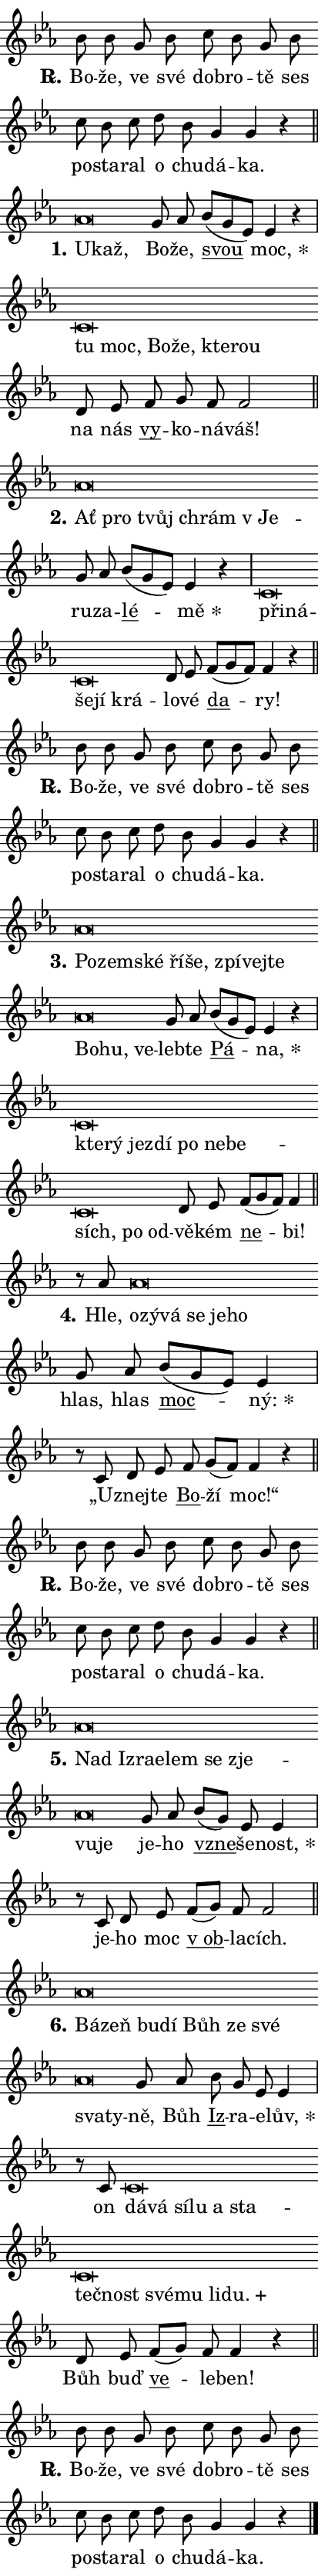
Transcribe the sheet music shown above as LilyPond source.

\version "2.22.1"
\header { tagline = "" }
\paper {
  indent = 0\cm
  top-margin = 0\cm
  right-margin = 0\cm
  bottom-margin = 0\cm
  left-margin = 0\cm
  paper-width = 7\cm
  page-breaking = #ly:one-page-breaking
  system-system-spacing.basic-distance = #11
  score-system-spacing.basic-distance = #11.3
  ragged-last = ##f
}


%% Author: Thomas Morley
%% https://lists.gnu.org/archive/html/lilypond-user/2020-05/msg00002.html
#(define (line-position grob)
"Returns position of @var[grob} in current system:
   @code{'start}, if at first time-step
   @code{'end}, if at last time-step
   @code{'middle} otherwise
"
  (let* ((col (ly:item-get-column grob))
         (ln (ly:grob-object col 'left-neighbor))
         (rn (ly:grob-object col 'right-neighbor))
         (col-to-check-left (if (ly:grob? ln) ln col))
         (col-to-check-right (if (ly:grob? rn) rn col))
         (break-dir-left
           (and
             (ly:grob-property col-to-check-left 'non-musical #f)
             (ly:item-break-dir col-to-check-left)))
         (break-dir-right
           (and
             (ly:grob-property col-to-check-right 'non-musical #f)
             (ly:item-break-dir col-to-check-right))))
        (cond ((eqv? 1 break-dir-left) 'start)
              ((eqv? -1 break-dir-right) 'end)
              (else 'middle))))

#(define (tranparent-at-line-position vctor)
  (lambda (grob)
  "Relying on @code{line-position} select the relevant enry from @var{vctor}.
Used to determine transparency,"
    (case (line-position grob)
      ((end) (not (vector-ref vctor 0)))
      ((middle) (not (vector-ref vctor 1)))
      ((start) (not (vector-ref vctor 2))))))

noteHeadBreakVisibility =
#(define-music-function (break-visibility)(vector?)
"Makes @code{NoteHead}s transparent relying on @var{break-visibility}"
#{
  \override NoteHead.transparent =
    #(tranparent-at-line-position break-visibility)
#})

#(define delete-ledgers-for-transparent-note-heads
  (lambda (grob)
    "Reads whether a @code{NoteHead} is transparent.
If so this @code{NoteHead} is removed from @code{'note-heads} from
@var{grob}, which is supposed to be @code{LedgerLineSpanner}.
As a result ledgers are not printed for this @code{NoteHead}"
    (let* ((nhds-array (ly:grob-object grob 'note-heads))
           (nhds-list
             (if (ly:grob-array? nhds-array)
                 (ly:grob-array->list nhds-array)
                 '()))
           ;; Relies on the transparent-property being done before
           ;; Staff.LedgerLineSpanner.after-line-breaking is executed.
           ;; This is fragile ...
           (to-keep
             (remove
               (lambda (nhd)
                 (ly:grob-property nhd 'transparent #f))
               nhds-list)))
      ;; TODO find a better method to iterate over grob-arrays, similiar
      ;; to filter/remove etc for lists
      ;; For now rebuilt from scratch
      (set! (ly:grob-object grob 'note-heads)  '())
      (for-each
        (lambda (nhd)
          (ly:pointer-group-interface::add-grob grob 'note-heads nhd))
        to-keep))))

hideNotes = {
  \noteHeadBreakVisibility #begin-of-line-visible
}
unHideNotes = {
  \noteHeadBreakVisibility #all-visible
}

% work-around for resetting accidentals
% https://lilypond.org/doc/v2.23/Documentation/notation/displaying-rhythms#unmetered-music
cadenzaMeasure = {
  \cadenzaOff
  \partial 1024 s1024
  \cadenzaOn
}

#(define-markup-command (accent layout props text) (markup?)
  "Underline accented syllable"
  (interpret-markup layout props
    #{\markup \override #'(offset . 4.3) \underline { #text }#}))

responsum = \markup \concat {
  "R" \hspace #-1.05 \path #0.1 #'((moveto 0 0.07) (lineto 0.9 0.8)) \hspace #0.05 "."
}

\layout {
    \context {
        \Staff
        \remove "Time_signature_engraver"
        \override LedgerLineSpanner.after-line-breaking = #delete-ledgers-for-transparent-note-heads
    }
    \context {
        \Voice {
            \override NoteHead.output-attributes = #'((class . "notehead"))
            \override Hairpin.height = #0.55
        }
    }
    \context {
        \Lyrics {
            \override StanzaNumber.output-attributes = #'((class . "stanzanumber"))
            \override LyricSpace.minimum-distance = #0.9
            \override LyricText.font-name = #"TeX Gyre Schola"
            \override LyricText.font-size = 1
            \override StanzaNumber.font-name = #"TeX Gyre Schola Bold"
            \override StanzaNumber.font-size = 1
        }
    }
}

% magnetic-lyrics.ily
%
%   written by
%     Jean Abou Samra <jean@abou-samra.fr>
%     Werner Lemberg <wl@gnu.org>
%
%   adapted by
%     Jiri Hon <jiri.hon@gmail.com>
%
% Version 2022-Apr-15

% https://www.mail-archive.com/lilypond-user@gnu.org/msg149350.html

#(define (Left_hyphen_pointer_engraver context)
   "Collect syllable-hyphen-syllable occurrences in lyrics and store
them in properties.  This engraver only looks to the left.  For
example, if the lyrics input is @code{foo -- bar}, it does the
following.

@itemize @bullet
@item
Set the @code{text} property of the @code{LyricHyphen} grob between
@q{foo} and @q{bar} to @code{foo}.

@item
Set the @code{left-hyphen} property of the @code{LyricText} grob with
text @q{foo} to the @code{LyricHyphen} grob between @q{foo} and
@q{bar}.
@end itemize

Use this auxiliary engraver in combination with the
@code{lyric-@/text::@/apply-@/magnetic-@/offset!} hook."
   (let ((hyphen #f)
         (text #f))
     (make-engraver
      (acknowledgers
       ((lyric-syllable-interface engraver grob source-engraver)
        (set! text grob)))
      (end-acknowledgers
       ((lyric-hyphen-interface engraver grob source-engraver)
        ;(when (not (grob::has-interface grob 'lyric-space-interface))
          (set! hyphen grob)));)
      ((stop-translation-timestep engraver)
       (when (and text hyphen)
         (ly:grob-set-object! text 'left-hyphen hyphen))
       (set! text #f)
       (set! hyphen #f)))))

#(define (lyric-text::apply-magnetic-offset! grob)
   "If the space between two syllables is less than the value in
property @code{LyricText@/.details@/.squash-threshold}, move the right
syllable to the left so that it gets concatenated with the left
syllable.

Use this function as a hook for
@code{LyricText@/.after-@/line-@/breaking} if the
@code{Left_@/hyphen_@/pointer_@/engraver} is active."
   (let ((hyphen (ly:grob-object grob 'left-hyphen #f)))
     (when hyphen
       (let ((left-text (ly:spanner-bound hyphen LEFT)))
         (when (grob::has-interface left-text 'lyric-syllable-interface)
           (let* ((common (ly:grob-common-refpoint grob left-text X))
                  (this-x-ext (ly:grob-extent grob common X))
                  (left-x-ext
                   (begin
                     ;; Trigger magnetism for left-text.
                     (ly:grob-property left-text 'after-line-breaking)
                     (ly:grob-extent left-text common X)))
                  ;; `delta` is the gap width between two syllables.
                  (delta (- (interval-start this-x-ext)
                            (interval-end left-x-ext)))
                  (details (ly:grob-property grob 'details))
                  (threshold (assoc-get 'squash-threshold details 0.2)))
             (when (< delta threshold)
               (let* (;; We have to manipulate the input text so that
                      ;; ligatures crossing syllable boundaries are not
                      ;; disabled.  For languages based on the Latin
                      ;; script this is essentially a beautification.
                      ;; However, for non-Western scripts it can be a
                      ;; necessity.
                      (lt (ly:grob-property left-text 'text))
                      (rt (ly:grob-property grob 'text))
                      (is-space (grob::has-interface hyphen 'lyric-space-interface))
                      (space (if is-space " " ""))
                      (space-markup (grob-interpret-markup grob " "))
                      (space-size (interval-length (ly:stencil-extent space-markup X)))
                      (extra-delta (if is-space space-size 0))
                      ;; Append new syllable.
                      (ltrt-space (if (and (string? lt) (string? rt))
                                (string-append lt space rt)
                                (make-concat-markup (list lt space rt))))
                      ;; Right-align `ltrt` to the right side.
                      (ltrt-space-markup (grob-interpret-markup
                               grob
                               (make-translate-markup
                                (cons (interval-length this-x-ext) 0)
                                (make-right-align-markup ltrt-space)))))
                 (begin
                   ;; Don't print `left-text`.
                   (ly:grob-set-property! left-text 'stencil #f)
                   ;; Set text and stencil (which holds all collected
                   ;; syllables so far) and shift it to the left.
                   (ly:grob-set-property! grob 'text ltrt-space)
                   (ly:grob-set-property! grob 'stencil ltrt-space-markup)
                   (ly:grob-translate-axis! grob (- (- delta extra-delta)) X))))))))))


#(define (lyric-hyphen::displace-bounds-first grob)
   ;; Make very sure this callback isn't triggered too early.
   (let ((left (ly:spanner-bound grob LEFT))
         (right (ly:spanner-bound grob RIGHT)))
     (ly:grob-property left 'after-line-breaking)
     (ly:grob-property right 'after-line-breaking)
     (ly:lyric-hyphen::print grob)))

squashThreshold = #0.4

\layout {
  \context {
    \Lyrics
    \consists #Left_hyphen_pointer_engraver
    \override LyricText.after-line-breaking =
      #lyric-text::apply-magnetic-offset!
    \override LyricHyphen.stencil = #lyric-hyphen::displace-bounds-first
    \override LyricText.details.squash-threshold = \squashThreshold
    \override LyricHyphen.minimum-distance = 0
    \override LyricHyphen.minimum-length = \squashThreshold
  }
}

squash = \override LyricText.details.squash-threshold = 9999
unSquash = \override LyricText.details.squash-threshold = \squashThreshold

left = \override LyricText.self-alignment-X = #LEFT
unLeft = \revert LyricText.self-alignment-X

starOffset = #(lambda (grob) 
                (let ((x_offset (ly:self-alignment-interface::aligned-on-x-parent grob)))
                  (if (= x_offset 0) 0 (+ x_offset 1.2))))

star = #(define-music-function (syllable)(string?)
"Append star separator at the end of a syllable"
#{
  \once \override LyricText.X-offset = #starOffset
  \lyricmode { \markup {
    #syllable
    \override #'((font-name . "TeX Gyre Schola Bold")) \hspace #0.2 \lower #0.65 \larger "*"
  } }
#})

starAccent = #(define-music-function (syllable)(string?)
"Append star separator at the end of a syllable and make accent"
#{
  \once \override LyricText.X-offset = #starOffset
  \lyricmode { \markup {
    \accent #syllable
    \override #'((font-name . "TeX Gyre Schola Bold")) \hspace #0.2 \lower #0.65 \larger "*"
  } }
#})

breath = #(define-music-function (syllable)(string?)
"Append breathing indicator at the end of a syllable"
#{
  \lyricmode { \markup { #syllable "+" } }
#})

optionalBreath = #(define-music-function (syllable)(string?)
"Append optional breathing indicator at the end of a syllable"
#{
  \lyricmode { \markup { #syllable "(+)" } }
#})


\score {
    <<
        \new Voice = "melody" { \cadenzaOn \key es \major \relative { bes'8 bes g bes c bes g bes \bar "" c bes c \bar "" d bes g4 g r \cadenzaMeasure \bar "||" \break } }
        \new Lyrics \lyricsto "melody" { \lyricmode { \set stanza = \responsum
Bo -- že, ve své dob -- ro -- tě ses po -- sta -- ral o chu -- dá -- ka. } }
    >>
    \layout {}
}

\score {
    <<
        \new Voice = "melody" { \cadenzaOn \key es \major \relative { as'\breve*1/16 \hideNotes \breve*1/16 \bar "" \unHideNotes g8 as \bar "" bes[( g es)] es4 r \cadenzaMeasure \bar "|" c\breve*1/16 \hideNotes \breve*1/16 \bar "" \breve*1/16 \bar "" \breve*1/16 \bar "" \breve*1/16 \breve*1/16 \bar "" \unHideNotes d8 es \bar "" f g f f2 \cadenzaMeasure \bar "||" \break } }
        \new Lyrics \lyricsto "melody" { \lyricmode { \set stanza = "1."
\left U -- \squash kaž, \unLeft \unSquash Bo -- že, \markup \accent svou \star moc, \left tu \squash moc, Bo -- že, kte -- rou \unLeft \unSquash na nás \markup \accent vy -- ko -- ná -- váš! } }
    >>
    \layout {}
}

\score {
    <<
        \new Voice = "melody" { \cadenzaOn \key es \major \relative { as'\breve*1/16 \hideNotes \breve*1/16 \bar "" \breve*1/16 \bar "" \breve*1/16 \breve*1/16 \bar "" \unHideNotes g8 as \bar "" bes[( g es)] es4 r \cadenzaMeasure \bar "|" c\breve*1/16 \hideNotes \breve*1/16 \bar "" \breve*1/16 \bar "" \breve*1/16 \breve*1/16 \bar "" \unHideNotes d8 es \bar "" f[( g f)] f4 r \cadenzaMeasure \bar "||" \break } }
        \new Lyrics \lyricsto "melody" { \lyricmode { \set stanza = "2."
\left Ať \squash pro tvůj chrám "v Je" -- \unLeft \unSquash ru -- za -- \markup \accent lé -- \star mě \left při -- \squash ná -- še -- jí krá -- \unLeft \unSquash lo -- vé \markup \accent da -- ry! } }
    >>
    \layout {}
}

\score {
    <<
        \new Voice = "melody" { \cadenzaOn \key es \major \relative { bes'8 bes g bes c bes g bes \bar "" c bes c \bar "" d bes g4 g r \cadenzaMeasure \bar "||" \break } }
        \new Lyrics \lyricsto "melody" { \lyricmode { \set stanza = \responsum
Bo -- že, ve své dob -- ro -- tě ses po -- sta -- ral o chu -- dá -- ka. } }
    >>
    \layout {}
}

\score {
    <<
        \new Voice = "melody" { \cadenzaOn \key es \major \relative { as'\breve*1/16 \hideNotes \breve*1/16 \bar "" \breve*1/16 \bar "" \breve*1/16 \bar "" \breve*1/16 \bar "" \breve*1/16 \bar "" \breve*1/16 \bar "" \breve*1/16 \bar "" \breve*1/16 \bar "" \breve*1/16 \breve*1/16 \bar "" \unHideNotes g8 as \bar "" bes[( g es)] es4 r \cadenzaMeasure \bar "|" c\breve*1/16 \hideNotes \breve*1/16 \bar "" \breve*1/16 \bar "" \breve*1/16 \bar "" \breve*1/16 \bar "" \breve*1/16 \bar "" \breve*1/16 \bar "" \breve*1/16 \bar "" \breve*1/16 \breve*1/16 \bar "" \unHideNotes d8 es \bar "" f[( g f)] f4 \cadenzaMeasure \bar "||" \break } }
        \new Lyrics \lyricsto "melody" { \lyricmode { \set stanza = "3."
\left Po -- \squash zem -- ské ří -- še, zpí -- vej -- te Bo -- hu, ve -- \unLeft \unSquash leb -- te \markup \accent Pá -- \star na, \left kte -- \squash rý jez -- dí po ne -- be -- sích, po od -- \unLeft \unSquash vě -- kém \markup \accent ne -- bi! } }
    >>
    \layout {}
}

\score {
    <<
        \new Voice = "melody" { \cadenzaOn \key es \major \relative { r8 as'8 as\breve*1/16 \hideNotes \breve*1/16 \bar "" \breve*1/16 \bar "" \breve*1/16 \bar "" \breve*1/16 \breve*1/16 \bar "" \unHideNotes g8 as \bar "" bes[( g es)] es4 \cadenzaMeasure \bar "|" r8 c8 d8 es \bar "" f g[( f)] f4 r \cadenzaMeasure \bar "||" \break } }
        \new Lyrics \lyricsto "melody" { \lyricmode { \set stanza = "4."
Hle, \left o -- \squash zý -- vá se je -- ho \unLeft \unSquash hlas, hlas \markup \accent moc -- \star ný: „U -- znej -- te \markup \accent Bo -- ží moc!“ } }
    >>
    \layout {}
}

\score {
    <<
        \new Voice = "melody" { \cadenzaOn \key es \major \relative { bes'8 bes g bes c bes g bes \bar "" c bes c \bar "" d bes g4 g r \cadenzaMeasure \bar "||" \break } }
        \new Lyrics \lyricsto "melody" { \lyricmode { \set stanza = \responsum
Bo -- že, ve své dob -- ro -- tě ses po -- sta -- ral o chu -- dá -- ka. } }
    >>
    \layout {}
}

\score {
    <<
        \new Voice = "melody" { \cadenzaOn \key es \major \relative { as'\breve*1/16 \hideNotes \breve*1/16 \bar "" \breve*1/16 \bar "" \breve*1/16 \bar "" \breve*1/16 \bar "" \breve*1/16 \bar "" \breve*1/16 \bar "" \breve*1/16 \breve*1/16 \bar "" \unHideNotes g8 as \bar "" bes[( g)] es es4 \cadenzaMeasure \bar "|" r8 c8 d8 es \bar "" f[( g)] f f2 \cadenzaMeasure \bar "||" \break } }
        \new Lyrics \lyricsto "melody" { \lyricmode { \set stanza = "5."
\left Nad \squash Iz -- ra -- e -- lem se zje -- vu -- je \unLeft \unSquash je -- ho \markup \accent vzne -- še -- \star nost, je -- ho moc \markup \accent "v ob" -- la -- cích. } }
    >>
    \layout {}
}

\score {
    <<
        \new Voice = "melody" { \cadenzaOn \key es \major \relative { as'\breve*1/16 \hideNotes \breve*1/16 \bar "" \breve*1/16 \bar "" \breve*1/16 \bar "" \breve*1/16 \bar "" \breve*1/16 \bar "" \breve*1/16 \bar "" \breve*1/16 \breve*1/16 \bar "" \unHideNotes g8 as \bar "" bes g es es4 \cadenzaMeasure \bar "|" r8 c8 c\breve*1/16 \hideNotes \breve*1/16 \bar "" \breve*1/16 \bar "" \breve*1/16 \bar "" \breve*1/16 \bar "" \breve*1/16 \bar "" \breve*1/16 \bar "" \breve*1/16 \bar "" \breve*1/16 \bar "" \breve*1/16 \bar "" \breve*1/16 \breve*1/16 \bar "" \unHideNotes d8 es \bar "" f[( g)] f f4 r \cadenzaMeasure \bar "||" \break } }
        \new Lyrics \lyricsto "melody" { \lyricmode { \set stanza = "6."
\left Bá -- \squash zeň bu -- dí Bůh ze své sva -- ty -- \unLeft \unSquash ně, Bůh \markup \accent Iz -- ra -- e -- \star lův, on \left dá -- \squash vá sí -- lu a sta -- teč -- nost své -- mu li -- \breath "du." \unLeft \unSquash Bůh buď \markup \accent ve -- le -- ben! } }
    >>
    \layout {}
}

\score {
    <<
        \new Voice = "melody" { \cadenzaOn \key es \major \relative { bes'8 bes g bes c bes g bes \bar "" c bes c \bar "" d bes g4 g r \cadenzaMeasure \bar "||" \break } \bar "|." }
        \new Lyrics \lyricsto "melody" { \lyricmode { \set stanza = \responsum
Bo -- že, ve své dob -- ro -- tě ses po -- sta -- ral o chu -- dá -- ka. } }
    >>
    \layout {}
}
